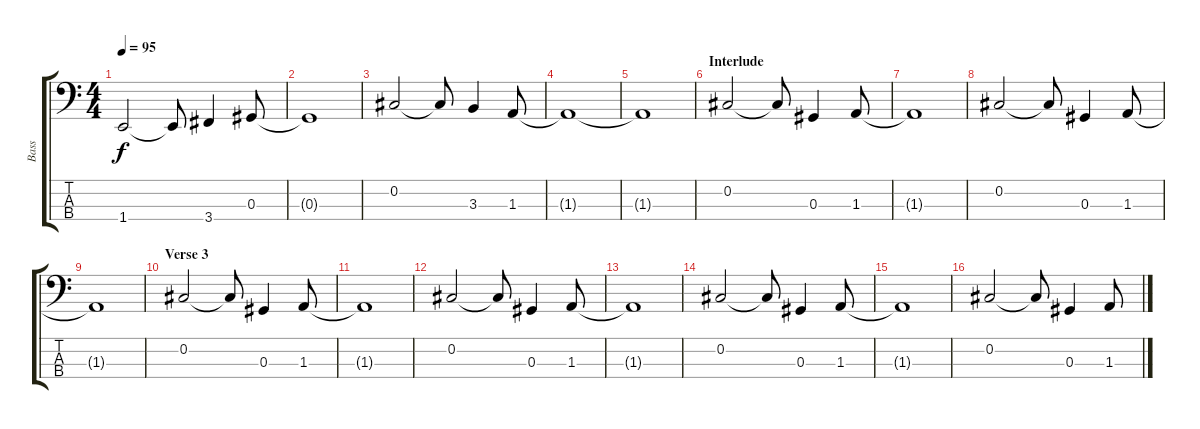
\track ("Bass" "Bass") {instrument electricbassfinger}
\staff {score tabs}
\tuning (Gb2 Db2 Ab1 Eb1) {hide}
\ts (4 4)
\tempo 95
\clef f4
\ks c
1.4.2{dy f} 1.4{t}.8 3.4.4 0.3.8 |
0.3{t}.1 |
0.2.2 0.2{t}.8 3.3.4 1.3.8 |
1.3{t}.1 |
1.3{t}.1 |
\section ("" "Interlude")
0.2.2 0.2{t}.8 0.3.4 1.3.8 |
1.3{t}.1 |
0.2.2 0.2{t}.8 0.3.4 1.3.8 |
1.3{t}.1 |
\section ("" "Verse 3")
0.2.2 0.2{t}.8 0.3.4 1.3.8 |
1.3{t}.1 |
0.2.2 0.2{t}.8 0.3.4 1.3.8 |
1.3{t}.1 |
0.2.2 0.2{t}.8 0.3.4 1.3.8 |
1.3{t}.1 |
0.2.2 0.2{t}.8 0.3.4 1.3.8
